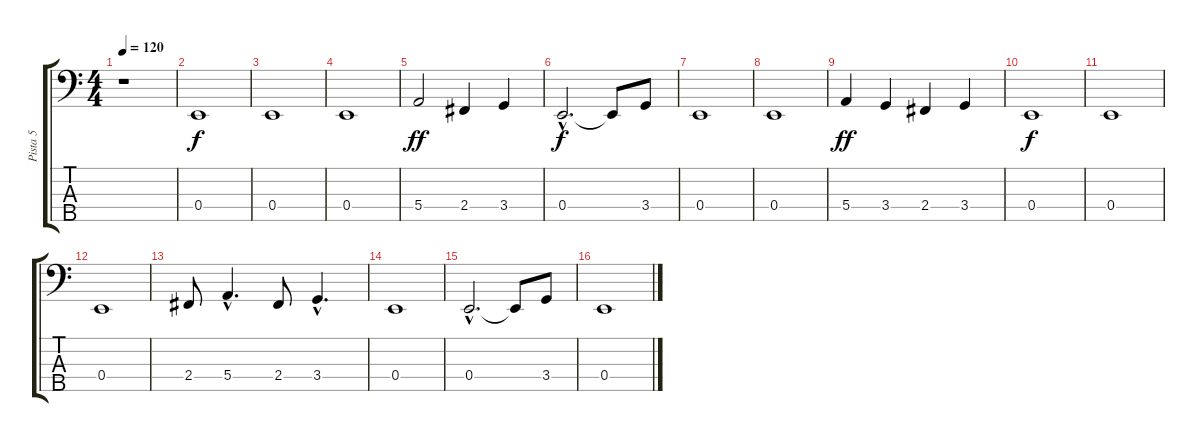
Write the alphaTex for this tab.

\track ("Pista 5" "Pista 5") {instrument electricbasspick}
\staff {score tabs}
\tuning (G2 D2 A1 E1 B0) {hide}
\ts (4 4)
\tempo 120
\clef f4
\ks c
r.1{dy f instrument electricbasspick} |
0.4.1 |
0.4.1 |
0.4.1 |
5.4.2{dy ff} 2.4.4 3.4.4 |
0.4{hac}.2{d dy f} 0.4{t}.8 3.4.8 |
0.4.1 |
0.4.1 |
5.4.4{dy ff} 3.4.4 2.4.4 3.4.4 |
0.4.1{dy f} |
0.4.1 |
0.4.1 |
2.4.8 5.4{hac}.4{d} 2.4.8 3.4{hac}.4{d} |
0.4.1 |
0.4{hac}.2{d} 0.4{t}.8 3.4.8 |
0.4.1
